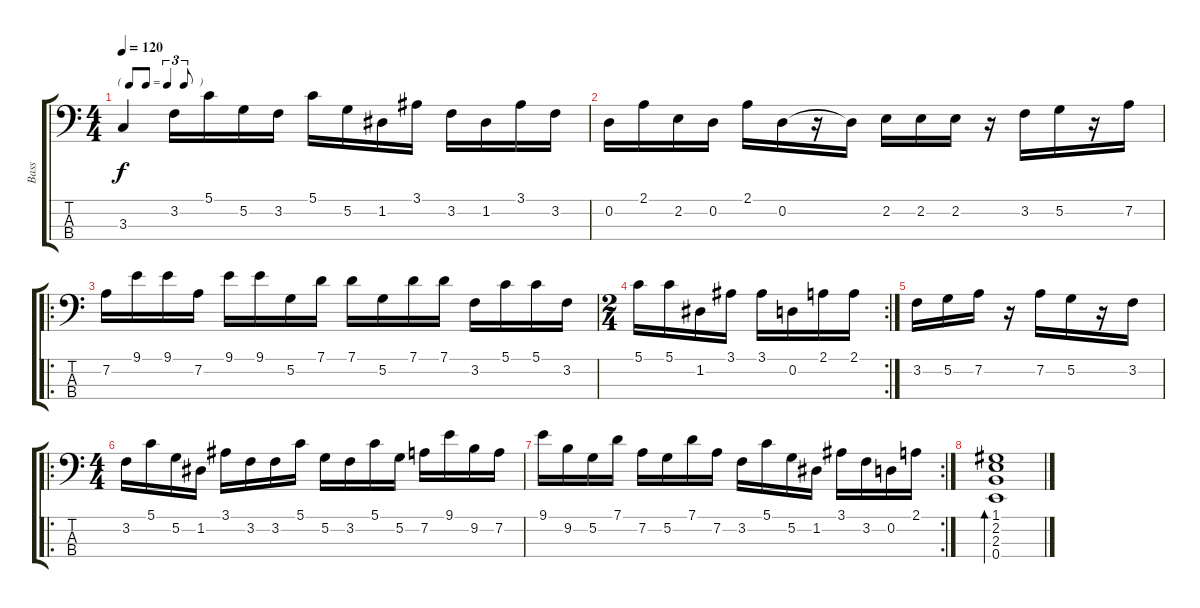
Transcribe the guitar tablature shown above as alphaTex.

\track ("Bass" "Bass") {instrument electricbassfinger}
\staff {score tabs}
\tuning (G2 D2 A1 E1) {hide}
\ts (4 4)
\tf triplet8th
\tempo 120
\clef f4
\ks c
3.3.4{dy f} 3.2.16 5.1.16 5.2.16 3.2.16 5.1.16 5.2.16 1.2.16 3.1.16 3.2.16 1.2.16 3.1.16 3.2.16 |
0.2.16 2.1.16 2.2.16 0.2.16 2.1.16 0.2.16 r.16 0.2{t}.16 2.2.16 2.2.16 2.2.16 r.16 3.2.16 5.2.16 r.16 7.2.16 |
\ro
7.2.16 9.1.16 9.1.16 7.2.16 9.1.16 9.1.16 5.2.16 7.1.16 7.1.16 5.2.16 7.1.16 7.1.16 3.2.16 5.1.16 5.1.16 3.2.16 |
\rc 2
\ts (2 4)
5.1.16 5.1.16 1.2.16 3.1.16 3.1.16 0.2.16 2.1.16 2.1.16 |
3.2.16 5.2.16 7.2.16 r.16 7.2.16 5.2.16 r.16 3.2.16 |
\ro
\ts (4 4)
3.2.16 5.1.16 5.2.16 1.2.16 3.1.16 3.2.16 3.2.16 5.1.16 5.2.16 3.2.16 5.1.16 5.2.16 7.2.16 9.1.16 9.2.16 7.2.16 |
\rc 2
9.1.16 9.2.16 5.2.16 7.1.16 7.2.16 5.2.16 7.1.16 7.2.16 3.2.16 5.1.16 5.2.16 1.2.16 3.1.16 3.2.16 0.2.16 2.1.16 |
(1.1 2.2 2.3 0.4).1{bd 60}
